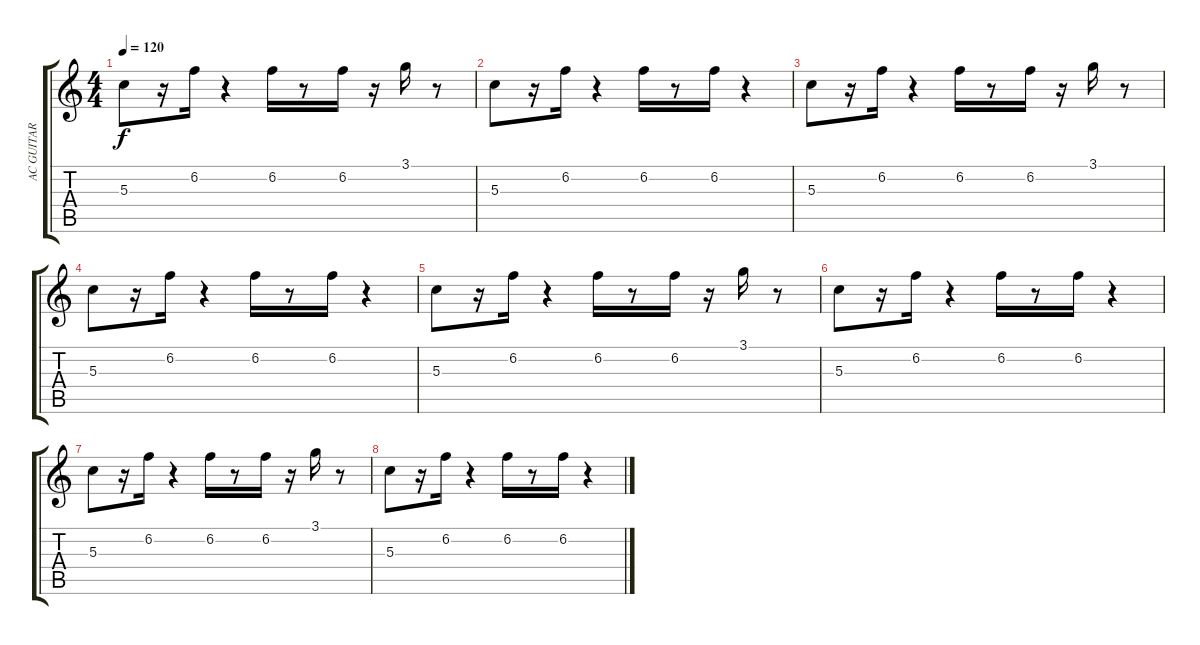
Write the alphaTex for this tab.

\track ("AC GUITAR" "AC GUITAR") {instrument acousticguitarsteel}
\staff {score tabs}
\tuning (E4 B3 G3 D3 A2 E2) {hide}
\ts (4 4)
\tempo 120
\clef g2
\ks c
5.3.8{dy f} r.16 6.2.16 r.4 6.2.16 r.8 6.2.16 r.16 3.1.16 r.8 |
5.3.8 r.16 6.2.16 r.4 6.2.16 r.8 6.2.16 r.4 |
5.3.8 r.16 6.2.16 r.4 6.2.16 r.8 6.2.16 r.16 3.1.16 r.8 |
5.3.8 r.16 6.2.16 r.4 6.2.16 r.8 6.2.16 r.4 |
5.3.8 r.16 6.2.16 r.4 6.2.16 r.8 6.2.16 r.16 3.1.16 r.8 |
5.3.8 r.16 6.2.16 r.4 6.2.16 r.8 6.2.16 r.4 |
5.3.8 r.16 6.2.16 r.4 6.2.16 r.8 6.2.16 r.16 3.1.16 r.8 |
5.3.8 r.16 6.2.16 r.4 6.2.16 r.8 6.2.16 r.4
